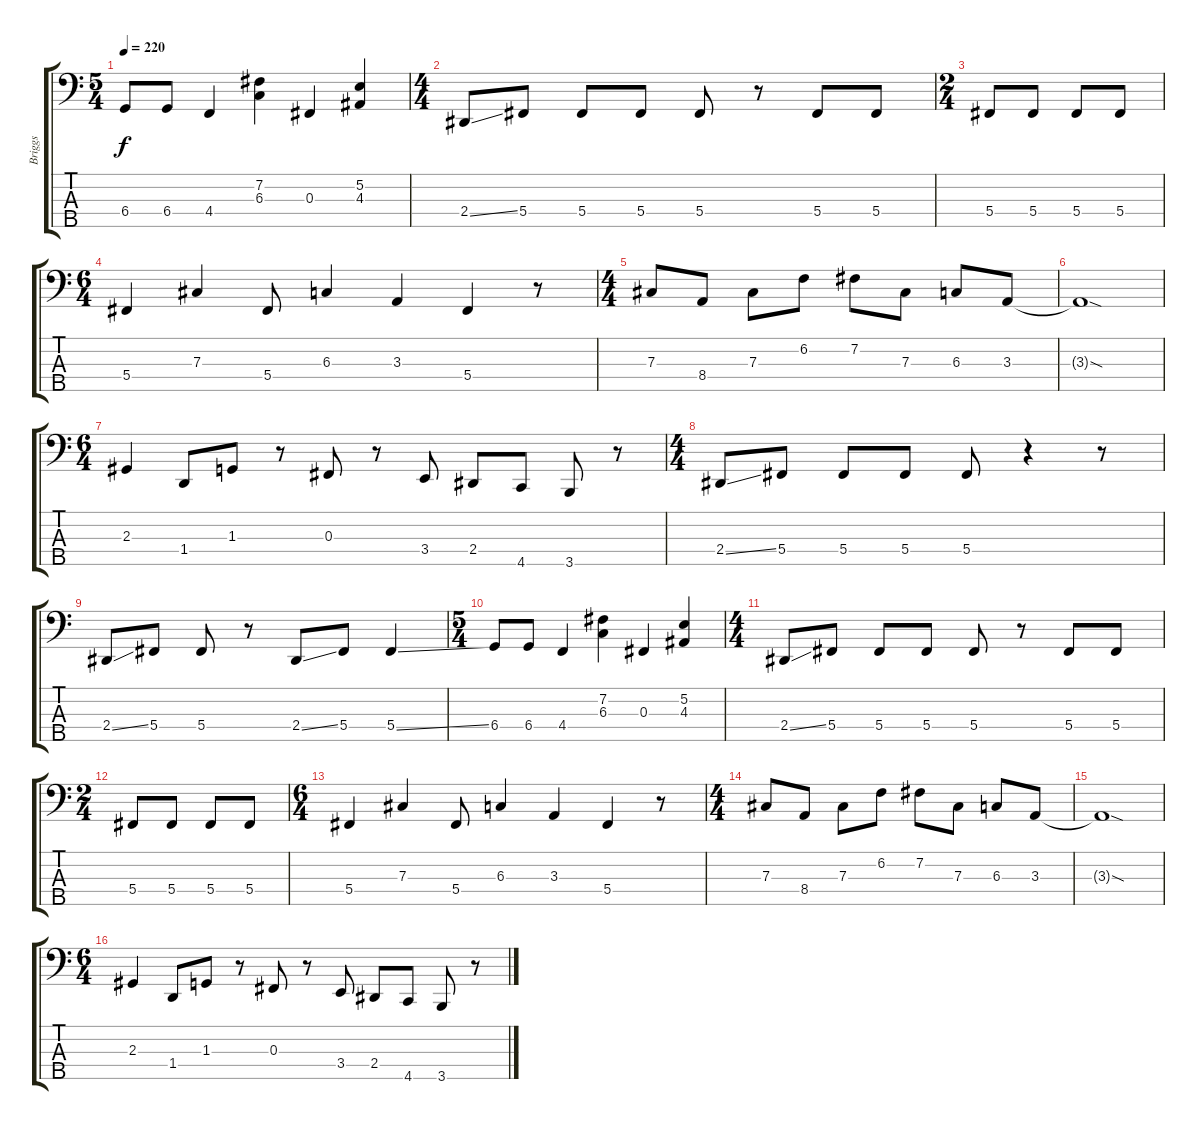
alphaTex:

\track ("Briggs" "Briggs") {instrument electricbassfinger}
\staff {score tabs}
\tuning (E2 B1 Gb1 Db1 Ab0) {hide}
\ts (5 4)
\tempo 220
\clef f4
\ks c
6.4.8{dy f} 6.4.8 4.4.4 (7.2 6.3).4 0.3.4 (5.2 4.3).4 |
\ts (4 4)
2.4{ss}.8 5.4.8 5.4.8 5.4.8 5.4.8 r.8 5.4.8 5.4.8 |
\ts (2 4)
5.4.8 5.4.8 5.4.8 5.4.8 |
\ts (6 4)
5.4.4 7.3.4 5.4.8 6.3.4 3.3.4 5.4.4 r.8 |
\ts (4 4)
7.3.8 8.4.8 7.3.8 6.2.8 7.2.8 7.3.8 6.3.8 3.3.8 |
3.3{sod t}.1 |
\ts (6 4)
2.3.4 1.4.8 1.3.8 r.8 0.3.8 r.8 3.4.8 2.4.8 4.5.8 3.5.8 r.8 |
\ts (4 4)
2.4{ss}.8 5.4.8 5.4.8 5.4.8 5.4.8 r.4 r.8 |
2.4{ss}.8 5.4.8 5.4.8 r.8 2.4{ss}.8 5.4.8 5.4{ss}.4 |
\ts (5 4)
6.4.8 6.4.8 4.4.4 (7.2 6.3).4 0.3.4 (5.2 4.3).4 |
\ts (4 4)
2.4{ss}.8 5.4.8 5.4.8 5.4.8 5.4.8 r.8 5.4.8 5.4.8 |
\ts (2 4)
5.4.8 5.4.8 5.4.8 5.4.8 |
\ts (6 4)
5.4.4 7.3.4 5.4.8 6.3.4 3.3.4 5.4.4 r.8 |
\ts (4 4)
7.3.8 8.4.8 7.3.8 6.2.8 7.2.8 7.3.8 6.3.8 3.3.8 |
3.3{sod t}.1 |
\ts (6 4)
2.3.4 1.4.8 1.3.8 r.8 0.3.8 r.8 3.4.8 2.4.8 4.5.8 3.5.8 r.8
